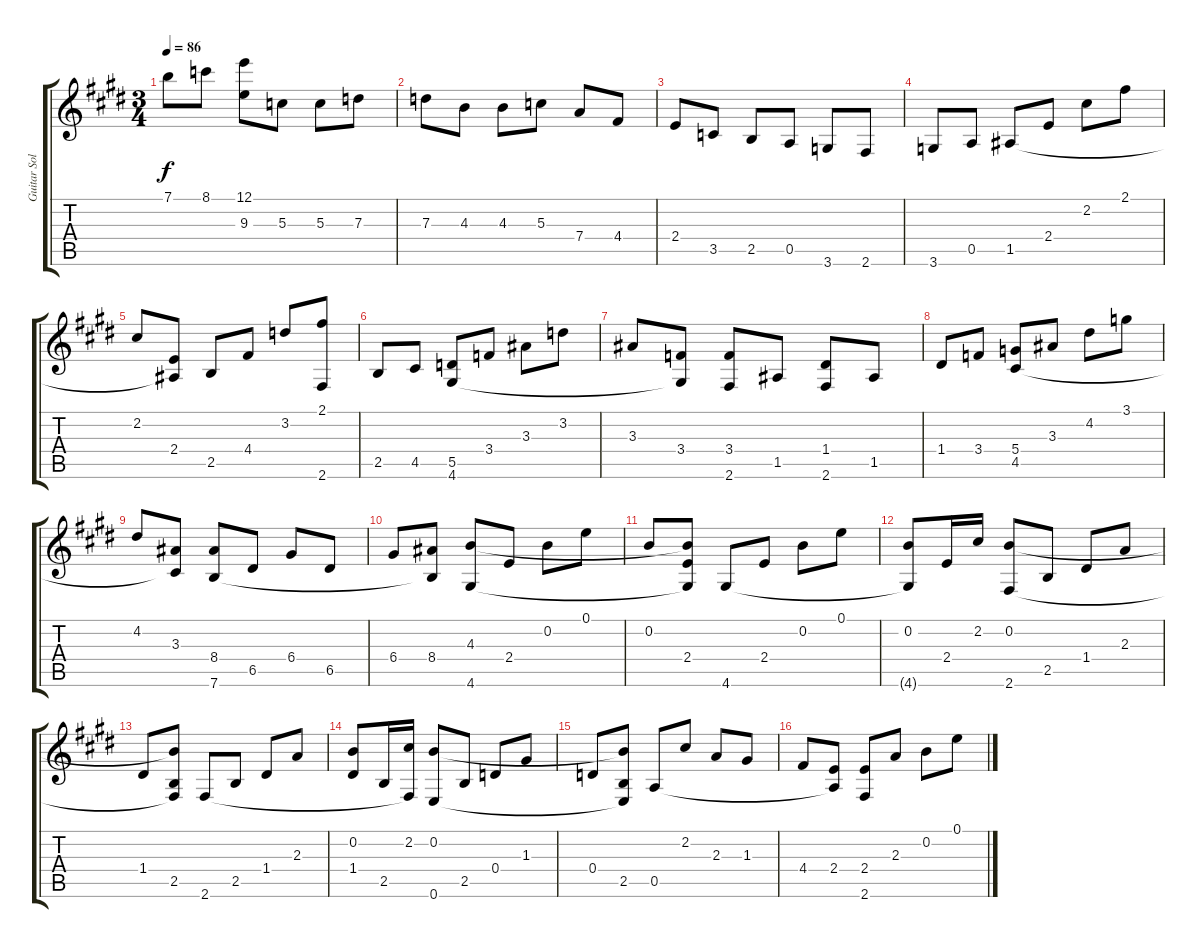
\track ("Guitar Solo" "Guitar Sol") {instrument acousticguitarnylon}
\staff {score tabs}
\tuning (E4 B3 G3 D3 A2 E2) {hide}
\ts (3 4)
\tempo 86
\clef g2
\ks e
7.1.8{dy f} 8.1.8 (12.1 9.3).8 5.3.8 5.3.8 7.3.8 |
7.3.8 4.3.8 4.3.8 5.3.8 7.4.8 4.4.8 |
2.4.8 3.5.8 2.5.8 0.5.8 3.6.8 2.6.8 |
3.6.8 0.5.8 1.5.8 2.4.8 2.2.8 2.1.8 |
2.2.8 (2.4 1.5{t}).8 2.5.8 4.4.8 3.2.8 (2.1 2.6).8 |
2.5.8 4.5.8 (5.5 4.6).8 3.4.8 3.3.8 3.2.8 |
3.3.8 (3.4 4.6{t}).8 (3.4 2.6).8 1.5.8 (1.4 2.6).8 1.5.8 |
1.4.8 3.4.8 (5.4 4.5).8 3.3.8 4.2.8 3.1.8 |
4.2.8 (3.3 4.5{t}).8 (8.4 7.6).8 6.5.8 6.4.8 6.5.8 |
6.4.8 (8.4 7.6{t}).8 (4.3 4.6).8 2.4.8 0.2.8 0.1.8 |
0.2.8 (4.3{t} 2.4 4.6{t}).8 4.6.8 2.4.8 0.2.8 0.1.8 |
(0.2 4.6{t}).8 2.4.16 2.2.16 (0.2 2.6).8 2.5.8 1.4.8 2.3.8 |
1.4.8 (0.2{t} 2.5 2.6{t}).8 2.6.8 2.5.8 1.4.8 2.3.8 |
(0.2 1.4).8 2.5.16 (2.2 2.6{t}).16 (0.2 0.6).8 2.5.8 0.4.8 1.3.8 |
0.4.8 (0.2{t} 2.5 0.6{t}).8 0.5.8 2.2.8 2.3.8 1.3.8 |
4.4.8 (2.4 0.5{t}).8 (2.4 2.6).8 2.3.8 0.2.8 0.1.8
